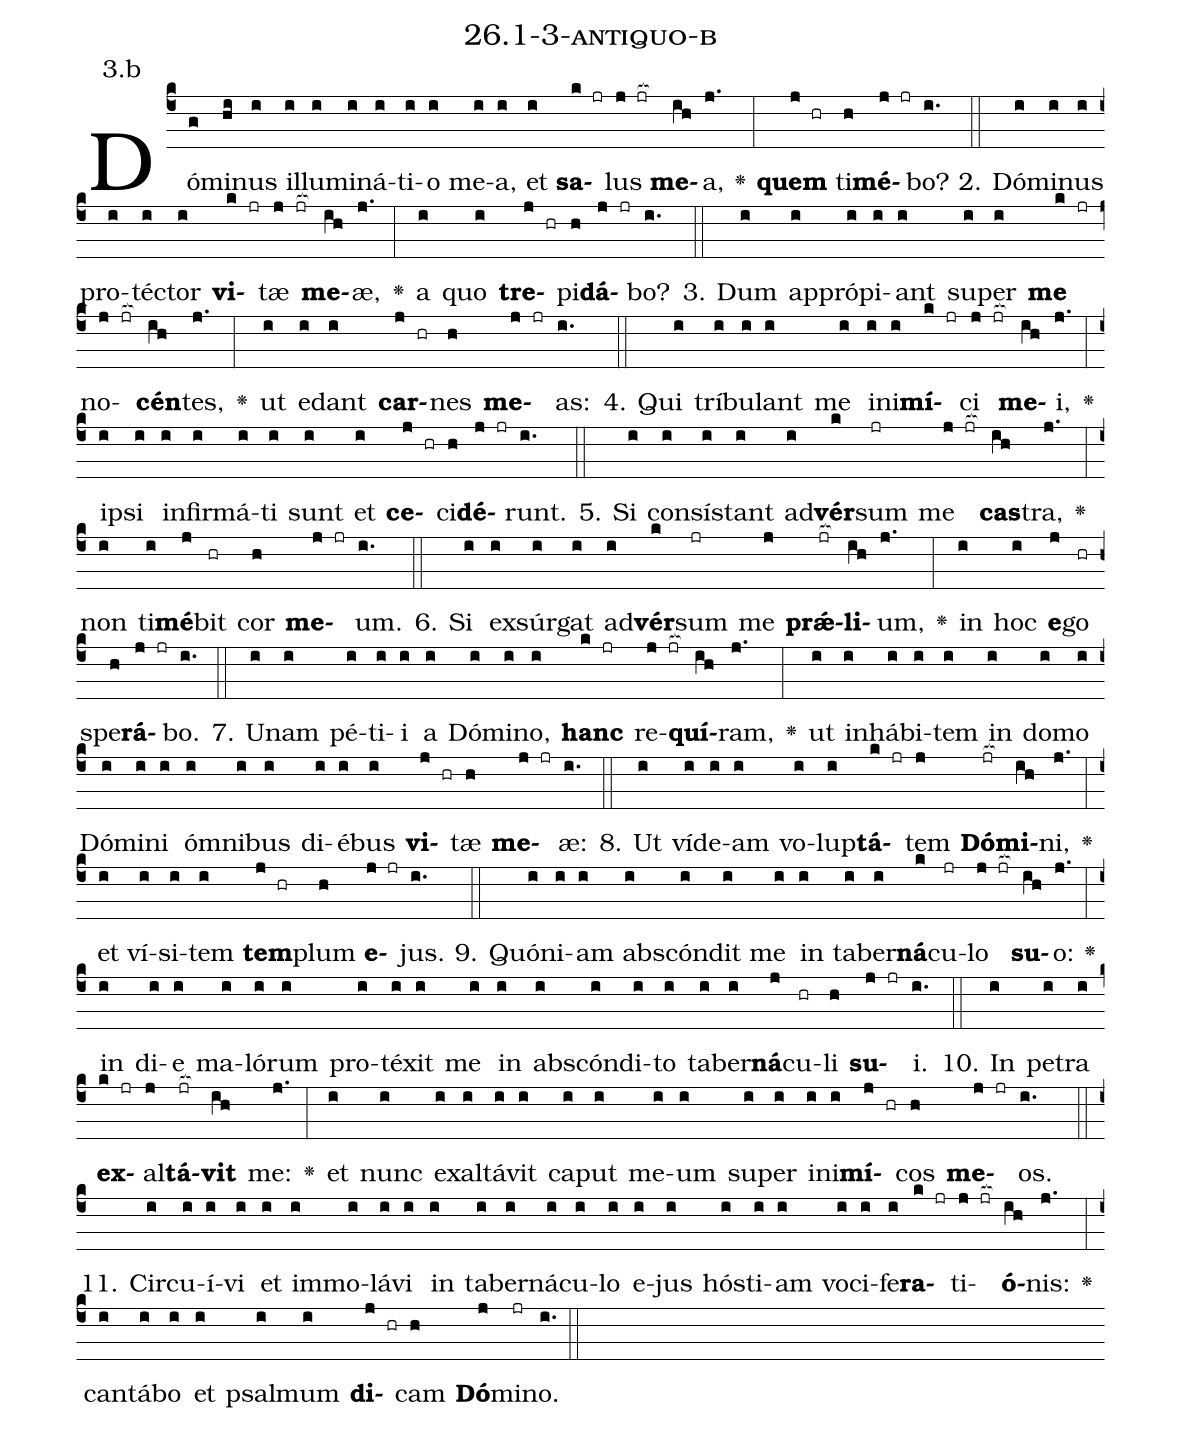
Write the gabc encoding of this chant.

name: 26.1-3-antiquo-b;
annotation: 3.b;
%%
(c4)Dó(g)mi(hi)nus(i) il(i)lu(i)mi(i)ná(i)ti(i)o(i) me(i)a,(i) et(i) <b>sa</b>(k jr)lus(j jr[ocb:1{]) <b>me</b>(ih[ocb:0}])a,(j.) <v>\greheightstar</v>(:) <b>quem</b>(j hr) ti(h)<b>mé</b>(j jr)bo?(i.) (::)
2. Dó(i)mi(i)nus(i) pro(i)téc(i)tor(i) <b>vi</b>(k jr)tæ(j jr[ocb:1{]) <b>me</b>(ih[ocb:0}])æ,(j.) <v>\greheightstar</v>(:) a(i) quo(i) <b>tre</b>(j hr)pi(h)<b>dá</b>(j jr)bo?(i.) (::)
3. Dum(i) ap(i)pró(i)pi(i)ant(i) su(i)per(i) <b>me</b>(k jr) no(j jr[ocb:1{])<b>cén</b>(ih[ocb:0}])tes,(j.) <v>\greheightstar</v>(:) ut(i) e(i)dant(i) <b>car</b>(j hr)nes(h) <b>me</b>(j jr)as:(i.) (::)
4. Qui(i) trí(i)bu(i)lant(i) me(i) in(i)i(i)<b>mí</b>(k jr)ci(j jr[ocb:1{]) <b>me</b>(ih[ocb:0}])i,(j.) <v>\greheightstar</v>(:) ip(i)si(i) in(i)fir(i)má(i)ti(i) sunt(i) et(i) <b>ce</b>(j hr)ci(h)<b>dé</b>(j jr)runt.(i.) (::)
5. Si(i) con(i)sís(i)tant(i) ad(i)<b>vér</b>(k)sum(jr) me(j jr[ocb:1{]) <b>cas</b>(ih[ocb:0}])tra,(j.) <v>\greheightstar</v>(:) non(i) ti(i)<b>mé</b>(j)bit(hr) cor(h) <b>me</b>(j jr)um.(i.) (::)
6. Si(i) ex(i)súr(i)gat(i) ad(i)<b>vér</b>(k)sum(jr) me(j) <b>prǽ</b>(jr[ocb:1{])<b>li</b>(ih[ocb:0}])um,(j.) <v>\greheightstar</v>(:) in(i) hoc(i) <b>e</b>(j)go(hr) spe(h)<b>rá</b>(j jr)bo.(i.) (::)
7. U(i)nam(i) pé(i)ti(i)i(i) a(i) Dó(i)mi(i)no,(i) <b>hanc</b>(k jr) re(j jr[ocb:1{])<b>quí</b>(ih[ocb:0}])ram,(j.) <v>\greheightstar</v>(:) ut(i) in(i)há(i)bi(i)tem(i) in(i) do(i)mo(i) Dó(i)mi(i)ni(i) óm(i)ni(i)bus(i) di(i)é(i)bus(i) <b>vi</b>(j hr)tæ(h) <b>me</b>(j jr)æ:(i.) (::)
8. Ut(i) ví(i)de(i)am(i) vo(i)lup(i)<b>tá</b>(k jr)tem(j) <b>Dó</b>(jr[ocb:1{])<b>mi</b>(ih[ocb:0}])ni,(j.) <v>\greheightstar</v>(:) et(i) ví(i)si(i)tem(i) <b>tem</b>(j hr)plum(h) <b>e</b>(j jr)jus.(i.) (::)
9. Quón(i)i(i)am(i) abs(i)cón(i)dit(i) me(i) in(i) ta(i)ber(i)<b>ná</b>(k)cu(jr)lo(j jr[ocb:1{]) <b>su</b>(ih[ocb:0}])o:(j.) <v>\greheightstar</v>(:) in(i) di(i)e(i) ma(i)ló(i)rum(i) pro(i)té(i)xit(i) me(i) in(i) abs(i)cón(i)di(i)to(i) ta(i)ber(i)<b>ná</b>(j)cu(hr)li(h) <b>su</b>(j jr)i.(i.) (::)
10. In(i) pe(i)tra(i) <b>ex</b>(k jr)al(j)<b>tá</b>(jr[ocb:1{])<b>vit</b>(ih[ocb:0}]) me:(j.) <v>\greheightstar</v>(:) et(i) nunc(i) ex(i)al(i)tá(i)vit(i) ca(i)put(i) me(i)um(i) su(i)per(i) in(i)i(i)<b>mí</b>(j hr)cos(h) <b>me</b>(j jr)os.(i.) (::)
11. Cir(i)cu(i)í(i)vi(i) et(i) im(i)mo(i)lá(i)vi(i) in(i) ta(i)ber(i)ná(i)cu(i)lo(i) e(i)jus(i) hós(i)ti(i)am(i) vo(i)ci(i)fe(i)<b>ra</b>(k jr)ti(j jr[ocb:1{])<b>ó</b>(ih[ocb:0}])nis:(j.) <v>\greheightstar</v>(:) can(i)tá(i)bo(i) et(i) psal(i)mum(i) <b>di</b>(j hr)cam(h) <b>Dó</b>(j)mi(jr)no.(i.) (::)
